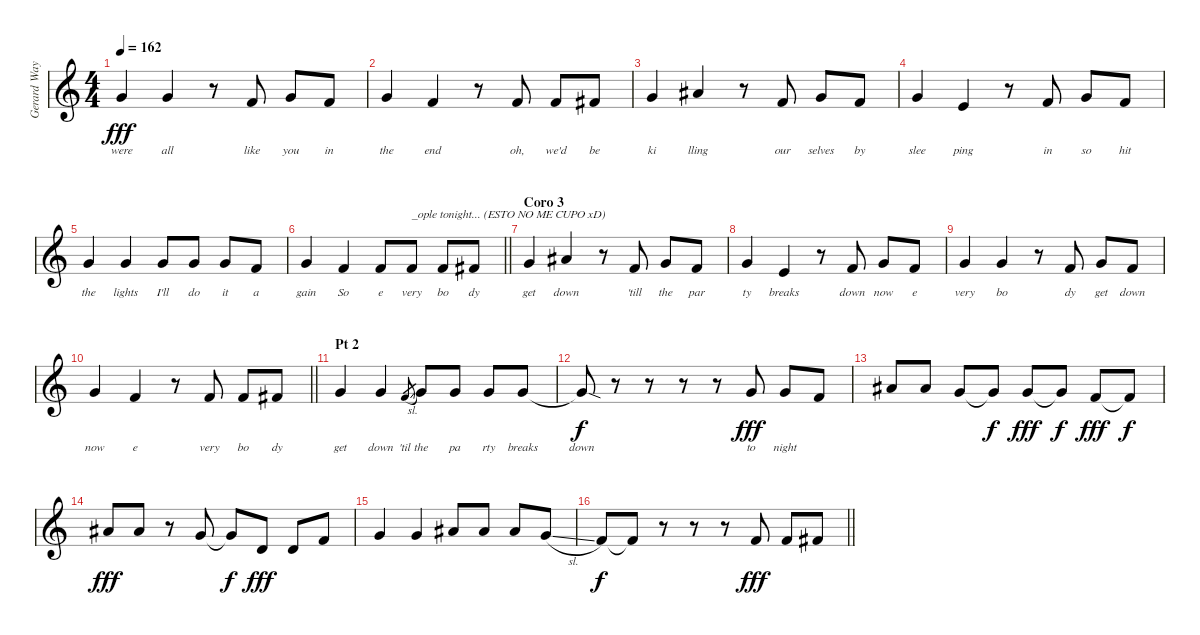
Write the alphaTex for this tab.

\track ("Gerard Way [Vocals]" "Gerard Way") {instrument clarinet}
\staff {score}
\tuning (E4 B3 G3 D3 A2 E2) {hide}
\ts (4 4)
\tempo 162
\clef g2
\ks c
3.1.4{lyrics (0 "were") lyrics (1 "") lyrics (2 "") lyrics (3 "") lyrics (4 "") dy fff} 3.1.4{lyrics (0 "all") lyrics (1 "") lyrics (2 "") lyrics (3 "") lyrics (4 "")} r.8 1.1.8{lyrics (0 "like") lyrics (1 "") lyrics (2 "") lyrics (3 "") lyrics (4 "")} 3.1.8{lyrics (0 "you") lyrics (1 "") lyrics (2 "") lyrics (3 "") lyrics (4 "")} 1.1.8{lyrics (0 "in") lyrics (1 "") lyrics (2 "") lyrics (3 "") lyrics (4 "")} |
3.1.4{lyrics (0 "the") lyrics (1 "") lyrics (2 "") lyrics (3 "") lyrics (4 "")} 1.1.4{lyrics (0 "end") lyrics (1 "") lyrics (2 "") lyrics (3 "") lyrics (4 "")} r.8 1.1.8{lyrics (0 "oh,") lyrics (1 "") lyrics (2 "") lyrics (3 "") lyrics (4 "")} 1.1.8{lyrics (0 "we'd") lyrics (1 "") lyrics (2 "") lyrics (3 "") lyrics (4 "")} 2.1.8{lyrics (0 "be") lyrics (1 "") lyrics (2 "") lyrics (3 "") lyrics (4 "")} |
3.1.4{lyrics (0 "ki") lyrics (1 "") lyrics (2 "") lyrics (3 "") lyrics (4 "")} 6.1.4{lyrics (0 "lling") lyrics (1 "") lyrics (2 "") lyrics (3 "") lyrics (4 "")} r.8 1.1.8{lyrics (0 "our") lyrics (1 "") lyrics (2 "") lyrics (3 "") lyrics (4 "")} 3.1.8{lyrics (0 "selves") lyrics (1 "") lyrics (2 "") lyrics (3 "") lyrics (4 "")} 1.1.8{lyrics (0 "by") lyrics (1 "") lyrics (2 "") lyrics (3 "") lyrics (4 "")} |
3.1.4{lyrics (0 "slee") lyrics (1 "") lyrics (2 "") lyrics (3 "") lyrics (4 "")} 0.1.4{lyrics (0 "ping") lyrics (1 "") lyrics (2 "") lyrics (3 "") lyrics (4 "")} r.8 1.1.8{lyrics (0 "in") lyrics (1 "") lyrics (2 "") lyrics (3 "") lyrics (4 "")} 3.1.8{lyrics (0 "so") lyrics (1 "") lyrics (2 "") lyrics (3 "") lyrics (4 "")} 1.1.8{lyrics (0 "hit") lyrics (1 "") lyrics (2 "") lyrics (3 "") lyrics (4 "")} |
3.1.4{lyrics (0 "the") lyrics (1 "") lyrics (2 "") lyrics (3 "") lyrics (4 "")} 3.1.4{lyrics (0 "lights") lyrics (1 "") lyrics (2 "") lyrics (3 "") lyrics (4 "")} 3.1.8{lyrics (0 "I'll") lyrics (1 "") lyrics (2 "") lyrics (3 "") lyrics (4 "")} 3.1.8{lyrics (0 "do") lyrics (1 "") lyrics (2 "") lyrics (3 "") lyrics (4 "")} 3.1.8{lyrics (0 "it") lyrics (1 "") lyrics (2 "") lyrics (3 "") lyrics (4 "")} 1.1.8{lyrics (0 "a") lyrics (1 "") lyrics (2 "") lyrics (3 "") lyrics (4 "")} |
\barLineRight lightlight
3.1.4{lyrics (0 "gain") lyrics (1 "") lyrics (2 "") lyrics (3 "") lyrics (4 "")} 1.1.4{lyrics (0 "So") lyrics (1 "") lyrics (2 "") lyrics (3 "") lyrics (4 "")} 1.1.8{lyrics (0 "e") lyrics (1 "") lyrics (2 "") lyrics (3 "") lyrics (4 "")} 1.1.8{txt "_ople tonight... (ESTO NO ME CUPO xD)" lyrics (0 "very") lyrics (1 "") lyrics (2 "") lyrics (3 "") lyrics (4 "")} 1.1.8{lyrics (0 "bo") lyrics (1 "") lyrics (2 "") lyrics (3 "") lyrics (4 "")} 2.1.8{lyrics (0 "dy") lyrics (1 "") lyrics (2 "") lyrics (3 "") lyrics (4 "")} |
\section ("" "Coro 3")
3.1.4{lyrics (0 "get") lyrics (1 "") lyrics (2 "") lyrics (3 "") lyrics (4 "")} 6.1.4{lyrics (0 "down") lyrics (1 "") lyrics (2 "") lyrics (3 "") lyrics (4 "")} r.8 1.1.8{lyrics (0 "'till") lyrics (1 "") lyrics (2 "") lyrics (3 "") lyrics (4 "")} 3.1.8{lyrics (0 "the") lyrics (1 "") lyrics (2 "") lyrics (3 "") lyrics (4 "")} 1.1.8{lyrics (0 "par") lyrics (1 "") lyrics (2 "") lyrics (3 "") lyrics (4 "")} |
3.1.4{lyrics (0 "ty") lyrics (1 "") lyrics (2 "") lyrics (3 "") lyrics (4 "")} 0.1.4{lyrics (0 "breaks") lyrics (1 "") lyrics (2 "") lyrics (3 "") lyrics (4 "")} r.8 1.1.8{lyrics (0 "down") lyrics (1 "") lyrics (2 "") lyrics (3 "") lyrics (4 "")} 3.1.8{lyrics (0 "now") lyrics (1 "") lyrics (2 "") lyrics (3 "") lyrics (4 "")} 1.1.8{lyrics (0 "e") lyrics (1 "") lyrics (2 "") lyrics (3 "") lyrics (4 "")} |
3.1.4{lyrics (0 "very") lyrics (1 "") lyrics (2 "") lyrics (3 "") lyrics (4 "")} 3.1.4{lyrics (0 "bo") lyrics (1 "") lyrics (2 "") lyrics (3 "") lyrics (4 "")} r.8 1.1.8{lyrics (0 "dy") lyrics (1 "") lyrics (2 "") lyrics (3 "") lyrics (4 "")} 3.1.8{lyrics (0 "get") lyrics (1 "") lyrics (2 "") lyrics (3 "") lyrics (4 "")} 1.1.8{lyrics (0 "down") lyrics (1 "") lyrics (2 "") lyrics (3 "") lyrics (4 "")} |
\barLineRight lightlight
3.1.4{lyrics (0 "now") lyrics (1 "") lyrics (2 "") lyrics (3 "") lyrics (4 "")} 1.1.4{lyrics (0 "e") lyrics (1 "") lyrics (2 "") lyrics (3 "") lyrics (4 "")} r.8 1.1.8{lyrics (0 "very") lyrics (1 "") lyrics (2 "") lyrics (3 "") lyrics (4 "")} 1.1.8{lyrics (0 "bo") lyrics (1 "") lyrics (2 "") lyrics (3 "") lyrics (4 "")} 2.1.8{lyrics (0 "dy") lyrics (1 "") lyrics (2 "") lyrics (3 "") lyrics (4 "")} |
\section ("" "Pt 2")
3.1.4{lyrics (0 "get") lyrics (1 "") lyrics (2 "") lyrics (3 "") lyrics (4 "")} 3.1.4{lyrics (0 "down") lyrics (1 "") lyrics (2 "") lyrics (3 "") lyrics (4 "")} 1.1{sl}.8{lyrics (0 "'til") lyrics (1 "") lyrics (2 "") lyrics (3 "") lyrics (4 "") gr} 3.1.8{lyrics (0 "the") lyrics (1 "") lyrics (2 "") lyrics (3 "") lyrics (4 "")} 3.1.8{lyrics (0 "pa") lyrics (1 "") lyrics (2 "") lyrics (3 "") lyrics (4 "")} 3.1.8{lyrics (0 "rty") lyrics (1 "") lyrics (2 "") lyrics (3 "") lyrics (4 "")} 3.1.8{lyrics (0 "breaks") lyrics (1 "") lyrics (2 "") lyrics (3 "") lyrics (4 "")} |
3.1{sod t}.8{lyrics (0 "down") lyrics (1 "") lyrics (2 "") lyrics (3 "") lyrics (4 "") dy f} r.8 r.8 r.8 r.8 3.1.8{lyrics (0 "to") lyrics (1 "") lyrics (2 "") lyrics (3 "") lyrics (4 "") dy fff} 3.1.8{lyrics (0 "night") lyrics (1 "") lyrics (2 "") lyrics (3 "") lyrics (4 "")} 1.1.8 |
6.1.8 6.1.8 3.1.8 3.1{t}.8{dy f} 3.1.8{dy fff} 3.1{t}.8{dy f} 1.1.8{dy fff} 1.1{t}.8{dy f} |
6.1.8{dy fff} 6.1.8 r.8 3.1.8 3.1{t}.8{dy f} 3.2.8{dy fff} 3.2.8 1.1.8 |
3.1.4 3.1.4 6.1.8 6.1.8 6.1.8 3.1{sl}.8 |
\barLineRight lightlight
1.1.8{dy f} 1.1{t}.8 r.8 r.8 r.8 1.1.8{dy fff} 1.1.8 2.1.8
